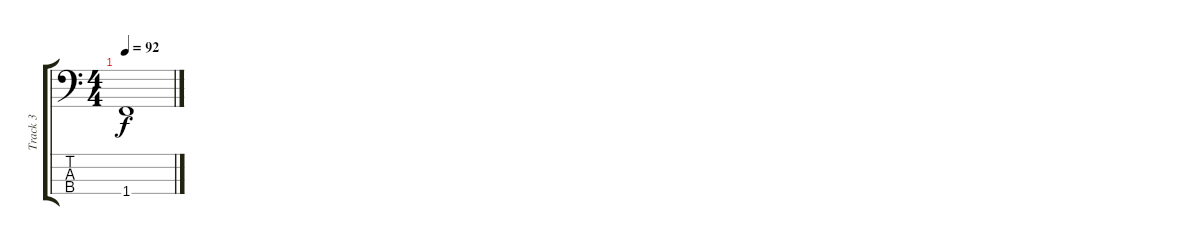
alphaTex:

\track ("Track 3" "Track 3") {instrument electricbassfinger}
\staff {score tabs}
\tuning (G2 D2 A1 E1) {hide}
\ts (4 4)
\tempo 92
\clef f4
\ks c
1.4{t}.1{dy f}
